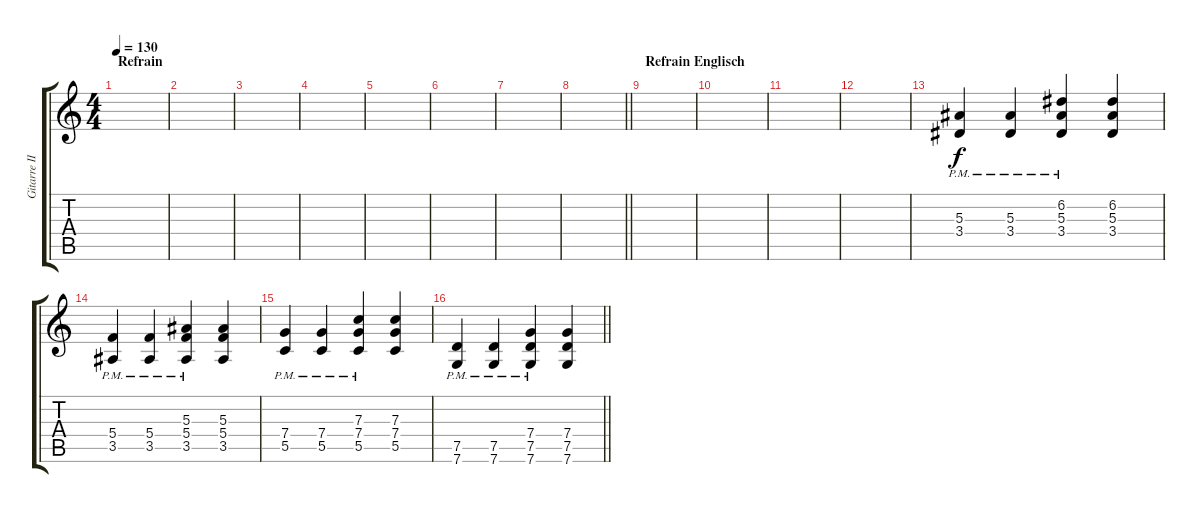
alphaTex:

\track ("Gitarre II" "Gitarre II") {instrument distortionguitar}
\staff {score tabs}
\tuning (D4 A3 F3 C3 G2 C2) {hide}
\ts (4 4)
\section ("" "Refrain")
\tempo 130
\clef g2
\ks c
|
|
|
|
|
|
|
\barLineRight lightlight
|
\section ("" "Refrain Englisch")
|
|
|
|
(5.3{pm} 3.4{pm}).4 (5.3{pm} 3.4{pm}).4 (6.2{pm} 5.3{pm} 3.4{pm}).4 (6.2 5.3 3.4).4 |
(5.4{pm} 3.5{pm}).4 (5.4{pm} 3.5{pm}).4 (5.3{pm} 5.4{pm} 3.5{pm}).4 (5.3 5.4 3.5).4 |
(7.4{pm} 5.5{pm}).4 (7.4{pm} 5.5{pm}).4 (7.3{pm} 7.4{pm} 5.5{pm}).4 (7.3 7.4 5.5).4 |
\barLineRight lightlight
(7.5{pm} 7.6{pm}).4 (7.5{pm} 7.6{pm}).4 (7.4{pm} 7.5{pm} 7.6{pm}).4 (7.4 7.5 7.6).4
